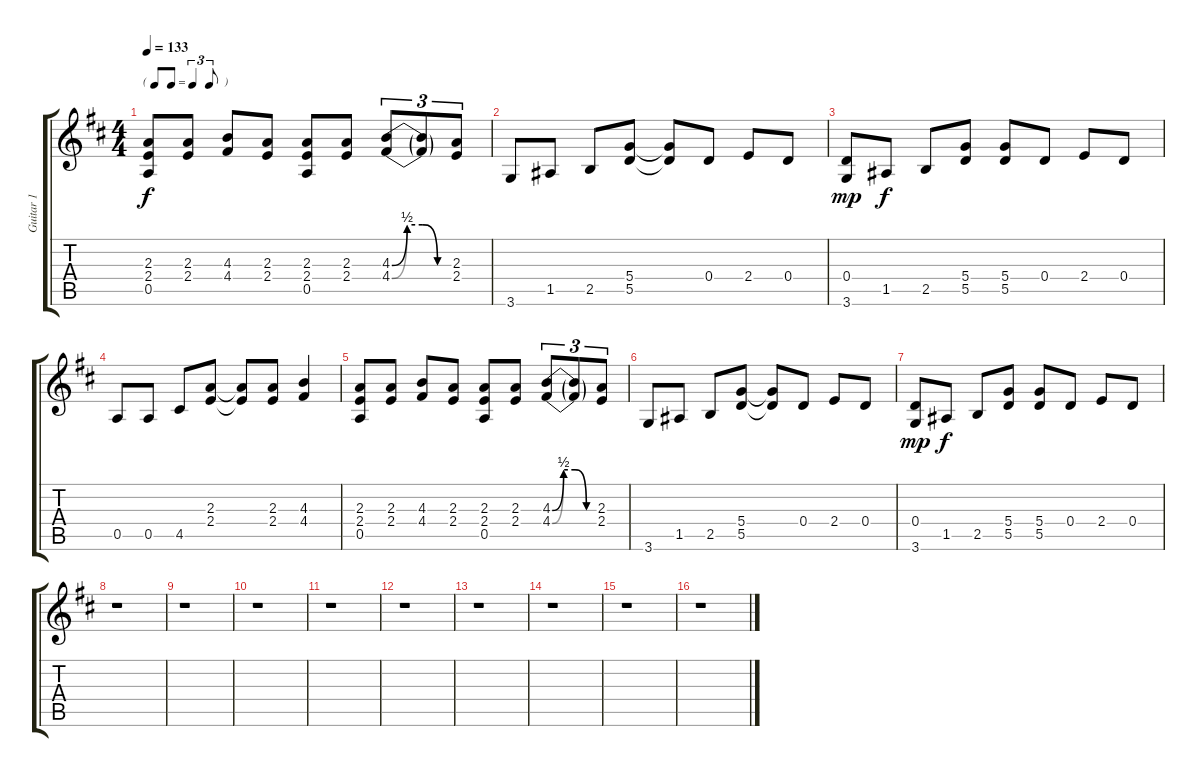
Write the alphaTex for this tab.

\track ("Guitar 1" "Guitar 1") {solo instrument electricguitarclean}
\staff {score tabs}
\tuning (E4 B3 G3 D3 A2 E2) {hide}
\ts (4 4)
\tf triplet8th
\tempo 133
\clef g2
\ks d
(2.3 2.4 0.5).8{dy f} (2.3 2.4).8 (4.3 4.4).8 (2.3 2.4).8 (2.3 2.4 0.5).8 (2.3 2.4).8 (4.3{be (custom 0 0 15 2 30 2 45 0 60 0)} 4.4{be (custom 0 0 15 2 30 2 45 0 60 0)}).8{tu (3 2)} (4.3{t} 4.4{t}).8{tu (3 2)} (2.3 2.4).8{tu (3 2)} |
3.6.8 1.5.8 2.5.8 (5.4 5.5).8 (5.4{t} 5.5{t}).8 0.4.8 2.4.8 0.4.8 |
(0.4 3.6).8{dy mp} 1.5.8{dy f} 2.5.8 (5.4 5.5).8 (5.4 5.5).8 0.4.8 2.4.8 0.4.8 |
0.5.8 0.5.8 4.5.8 (2.3 2.4).8 (2.3{t} 2.4{t}).8 (2.3 2.4).8 (4.3 4.4).4 |
(2.3 2.4 0.5).8 (2.3 2.4).8 (4.3 4.4).8 (2.3 2.4).8 (2.3 2.4 0.5).8 (2.3 2.4).8 (4.3{be (custom 0 0 15 2 30 2 45 0 60 0)} 4.4{be (custom 0 0 15 2 30 2 45 0 60 0)}).8{tu (3 2)} (4.3{t} 4.4{t}).8{tu (3 2)} (2.3 2.4).8{tu (3 2)} |
3.6.8 1.5.8 2.5.8 (5.4 5.5).8 (5.4{t} 5.5{t}).8 0.4.8 2.4.8 0.4.8 |
(0.4 3.6).8{dy mp} 1.5.8{dy f} 2.5.8 (5.4 5.5).8 (5.4 5.5).8 0.4.8 2.4.8 0.4.8 |
r.1 |
r.1 |
r.1 |
r.1 |
r.1 |
r.1 |
r.1 |
r.1 |
r.1
